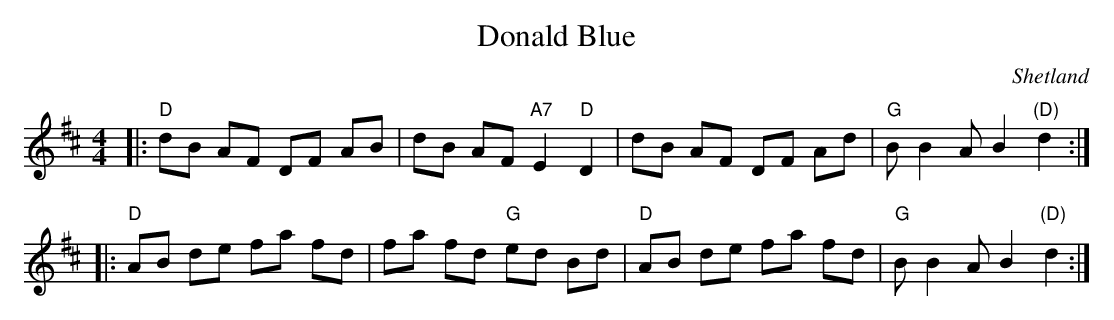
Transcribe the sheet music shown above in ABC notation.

X:1
T: Donald Blue
O: Shetland
M: 4/4
K: D
|: "D"dB AF DF AB | dB AF "A7"E2 "D"D2 | dB AF DF Ad | "G"BB2A B2 "(D)"d2 :|
|: "D"AB de fa fd | fa fd "G"ed Bd | "D"AB de fa fd | "G"BB2A B2"(D)"d2 :|
